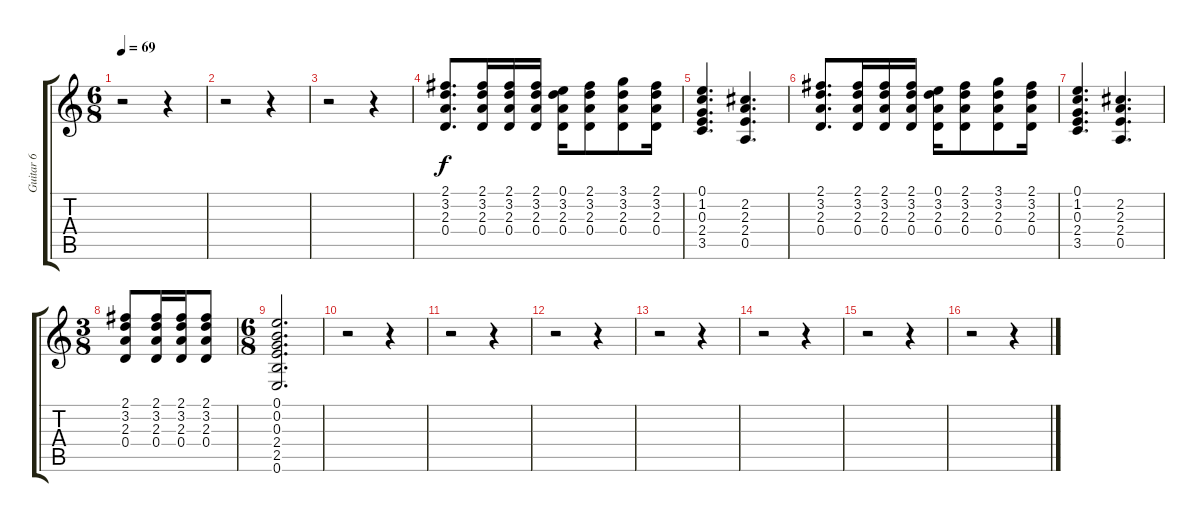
\track ("Guitar 6" "Guitar 6") {instrument electricguitarclean}
\staff {score tabs}
\tuning (E4 B3 G3 D3 A2 E2) {hide}
\ts (6 8)
\tempo 69
\clef g2
\ks c
r.2{dy f} r.4 |
r.2 r.4 |
r.2 r.4 |
(2.1 3.2 2.3 0.4).8{d} (2.1 3.2 2.3 0.4).16 (2.1 3.2 2.3 0.4).16 (2.1 3.2 2.3 0.4).16 (0.1 3.2 2.3 0.4).16 (2.1 3.2 2.3 0.4).8 (3.1 3.2 2.3 0.4).8 (2.1 3.2 2.3 0.4).16 |
(0.1 1.2 0.3 2.4 3.5).4{d} (2.2 2.3 2.4 0.5).4{d} |
(2.1 3.2 2.3 0.4).8{d} (2.1 3.2 2.3 0.4).16 (2.1 3.2 2.3 0.4).16 (2.1 3.2 2.3 0.4).16 (0.1 3.2 2.3 0.4).16 (2.1 3.2 2.3 0.4).8 (3.1 3.2 2.3 0.4).8 (2.1 3.2 2.3 0.4).16 |
(0.1 1.2 0.3 2.4 3.5).4{d} (2.2 2.3 2.4 0.5).4{d} |
\ts (3 8)
(2.1 3.2 2.3 0.4).8 (2.1 3.2 2.3 0.4).16 (2.1 3.2 2.3 0.4).16 (2.1 3.2 2.3 0.4).8 |
\ts (6 8)
(0.1 0.2 0.3 2.4 2.5 0.6).2{d} |
r.2 r.4 |
r.2 r.4 |
r.2 r.4 |
r.2 r.4 |
r.2 r.4 |
r.2 r.4 |
r.2 r.4
